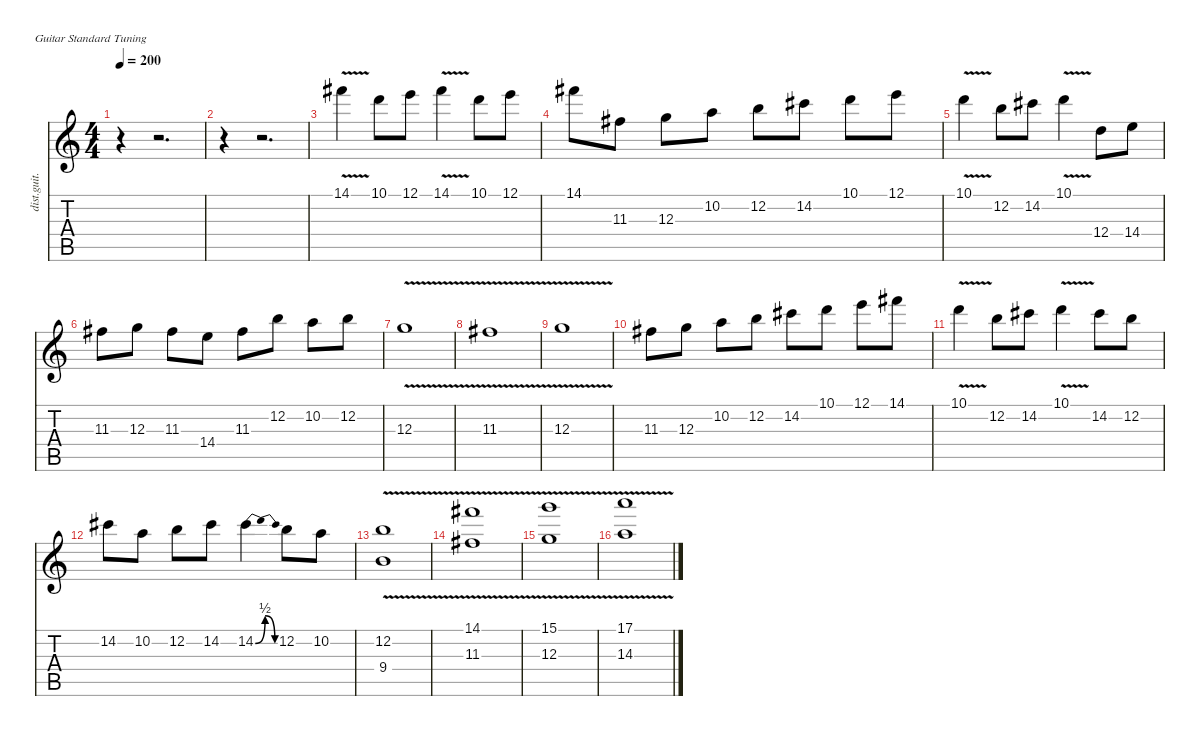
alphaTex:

\defaultSystemsLayout 4
\hideDynamics
\bracketExtendMode nobrackets
\track ("Harmonizer" "dist.guit.") {instrument distortionguitar}
\staff {score tabs}
\tuning (E4 B3 G3 D3 A2 E2)
\ts (4 4)
\tempo 200
\clef g2
\ks c
r.4{dy f} r.2{d} |
r.4 r.2{d} |
14.1{v acc #}.4 10.1.8 12.1.8 14.1{v acc #}.4 10.1.8 12.1.8 |
14.1{acc #}.8 11.3{acc #}.8 12.3.8 10.2.8 12.2.8 14.2{acc #}.8 10.1.8 12.1.8 |
10.1{v}.4 12.2.8 14.2{acc #}.8 10.1{v}.4 12.4.8 14.4.8 |
11.3{acc #}.8 12.3.8 11.3{acc #}.8 14.4.8 11.3{acc #}.8 12.2.8 10.2.8 12.2.8 |
12.3{v}.1 |
11.3{v acc #}.1 |
12.3{v}.1 |
11.3{acc #}.8 12.3.8 10.2.8 12.2.8 14.2{acc #}.8 10.1.8 12.1.8 14.1{acc #}.8 |
10.1{v}.4 12.2.8 14.2{acc #}.8 10.1{v}.4 14.2{acc #}.8 12.2.8 |
14.2{acc #}.8 10.2.8 12.2.8 14.2{acc #}.8 14.2{be (bendrelease 0 0 9.999999599999999 2 30 2 34.9999992 0) acc #}.4 12.2.8 10.2.8 |
(12.2{v} 9.4).1 |
(14.1{v acc #} 11.3{acc #}).1 |
(15.1{v} 12.3).1 |
(17.1{v} 14.3).1
